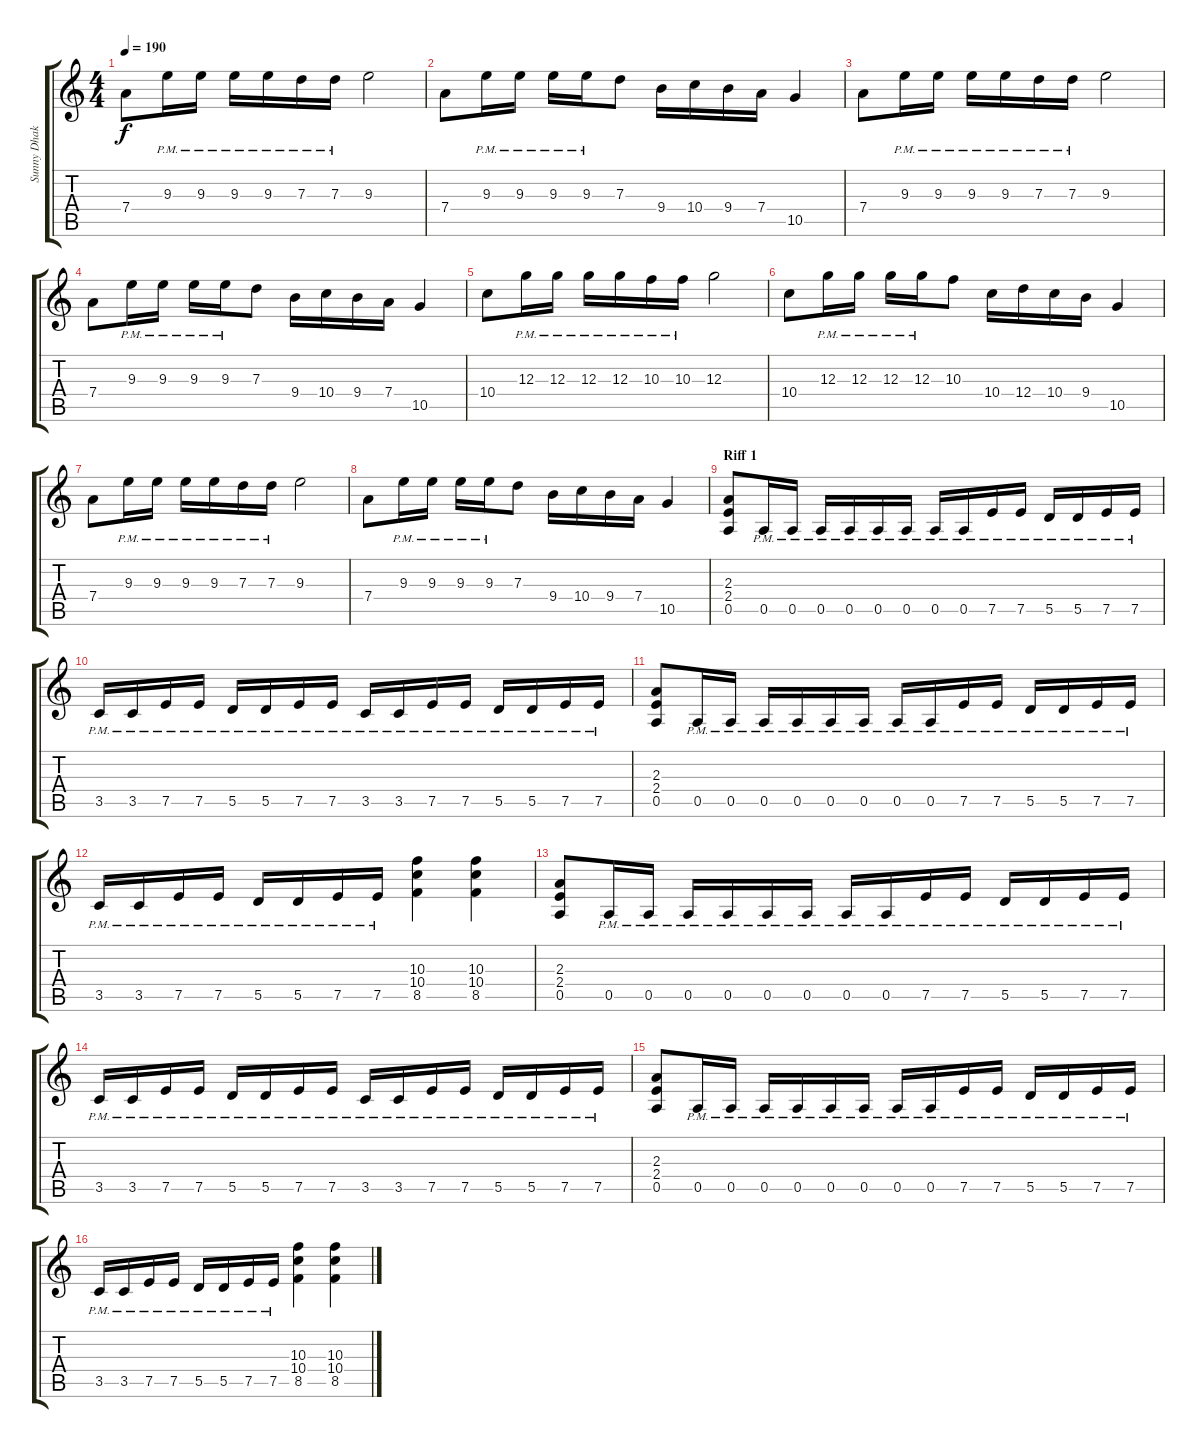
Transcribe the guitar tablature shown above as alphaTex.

\track ("Sunny Dhak" "Sunny Dhak") {instrument distortionguitar}
\staff {score tabs}
\tuning (E4 B3 G3 D3 A2 E2) {hide}
\ts (4 4)
\tempo 190
\clef g2
\ks c
7.4.8{dy f} 9.3{pm}.16 9.3{pm}.16 9.3{pm}.16 9.3{pm}.16 7.3{pm}.16 7.3{pm}.16 9.3.2 |
7.4.8 9.3{pm}.16 9.3{pm}.16 9.3{pm}.16 9.3{pm}.16 7.3.8 9.4.16 10.4.16 9.4.16 7.4.16 10.5.4 |
7.4.8 9.3{pm}.16 9.3{pm}.16 9.3{pm}.16 9.3{pm}.16 7.3{pm}.16 7.3{pm}.16 9.3.2 |
7.4.8 9.3{pm}.16 9.3{pm}.16 9.3{pm}.16 9.3{pm}.16 7.3.8 9.4.16 10.4.16 9.4.16 7.4.16 10.5.4 |
10.4.8 12.3{pm}.16 12.3{pm}.16 12.3{pm}.16 12.3{pm}.16 10.3{pm}.16 10.3{pm}.16 12.3.2 |
10.4.8 12.3{pm}.16 12.3{pm}.16 12.3{pm}.16 12.3{pm}.16 10.3.8 10.4.16 12.4.16 10.4.16 9.4.16 10.5.4 |
7.4.8 9.3{pm}.16 9.3{pm}.16 9.3{pm}.16 9.3{pm}.16 7.3{pm}.16 7.3{pm}.16 9.3.2 |
7.4.8 9.3{pm}.16 9.3{pm}.16 9.3{pm}.16 9.3{pm}.16 7.3.8 9.4.16 10.4.16 9.4.16 7.4.16 10.5.4 |
\section ("" "Riff 1")
(2.3 2.4 0.5).8 0.5{pm}.16 0.5{pm}.16 0.5{pm}.16 0.5{pm}.16 0.5{pm}.16 0.5{pm}.16 0.5{pm}.16 0.5{pm}.16 7.5{pm}.16 7.5{pm}.16 5.5{pm}.16 5.5{pm}.16 7.5{pm}.16 7.5{pm}.16 |
3.5{pm}.16 3.5{pm}.16 7.5{pm}.16 7.5{pm}.16 5.5{pm}.16 5.5{pm}.16 7.5{pm}.16 7.5{pm}.16 3.5{pm}.16 3.5{pm}.16 7.5{pm}.16 7.5{pm}.16 5.5{pm}.16 5.5{pm}.16 7.5{pm}.16 7.5{pm}.16 |
(2.3 2.4 0.5).8 0.5{pm}.16 0.5{pm}.16 0.5{pm}.16 0.5{pm}.16 0.5{pm}.16 0.5{pm}.16 0.5{pm}.16 0.5{pm}.16 7.5{pm}.16 7.5{pm}.16 5.5{pm}.16 5.5{pm}.16 7.5{pm}.16 7.5{pm}.16 |
3.5{pm}.16 3.5{pm}.16 7.5{pm}.16 7.5{pm}.16 5.5{pm}.16 5.5{pm}.16 7.5{pm}.16 7.5{pm}.16 (10.3 10.4 8.5).4 (10.3 10.4 8.5).4 |
(2.3 2.4 0.5).8 0.5{pm}.16 0.5{pm}.16 0.5{pm}.16 0.5{pm}.16 0.5{pm}.16 0.5{pm}.16 0.5{pm}.16 0.5{pm}.16 7.5{pm}.16 7.5{pm}.16 5.5{pm}.16 5.5{pm}.16 7.5{pm}.16 7.5{pm}.16 |
3.5{pm}.16 3.5{pm}.16 7.5{pm}.16 7.5{pm}.16 5.5{pm}.16 5.5{pm}.16 7.5{pm}.16 7.5{pm}.16 3.5{pm}.16 3.5{pm}.16 7.5{pm}.16 7.5{pm}.16 5.5{pm}.16 5.5{pm}.16 7.5{pm}.16 7.5{pm}.16 |
(2.3 2.4 0.5).8 0.5{pm}.16 0.5{pm}.16 0.5{pm}.16 0.5{pm}.16 0.5{pm}.16 0.5{pm}.16 0.5{pm}.16 0.5{pm}.16 7.5{pm}.16 7.5{pm}.16 5.5{pm}.16 5.5{pm}.16 7.5{pm}.16 7.5{pm}.16 |
3.5{pm}.16 3.5{pm}.16 7.5{pm}.16 7.5{pm}.16 5.5{pm}.16 5.5{pm}.16 7.5{pm}.16 7.5{pm}.16 (10.3 10.4 8.5).4 (10.3 10.4 8.5).4
